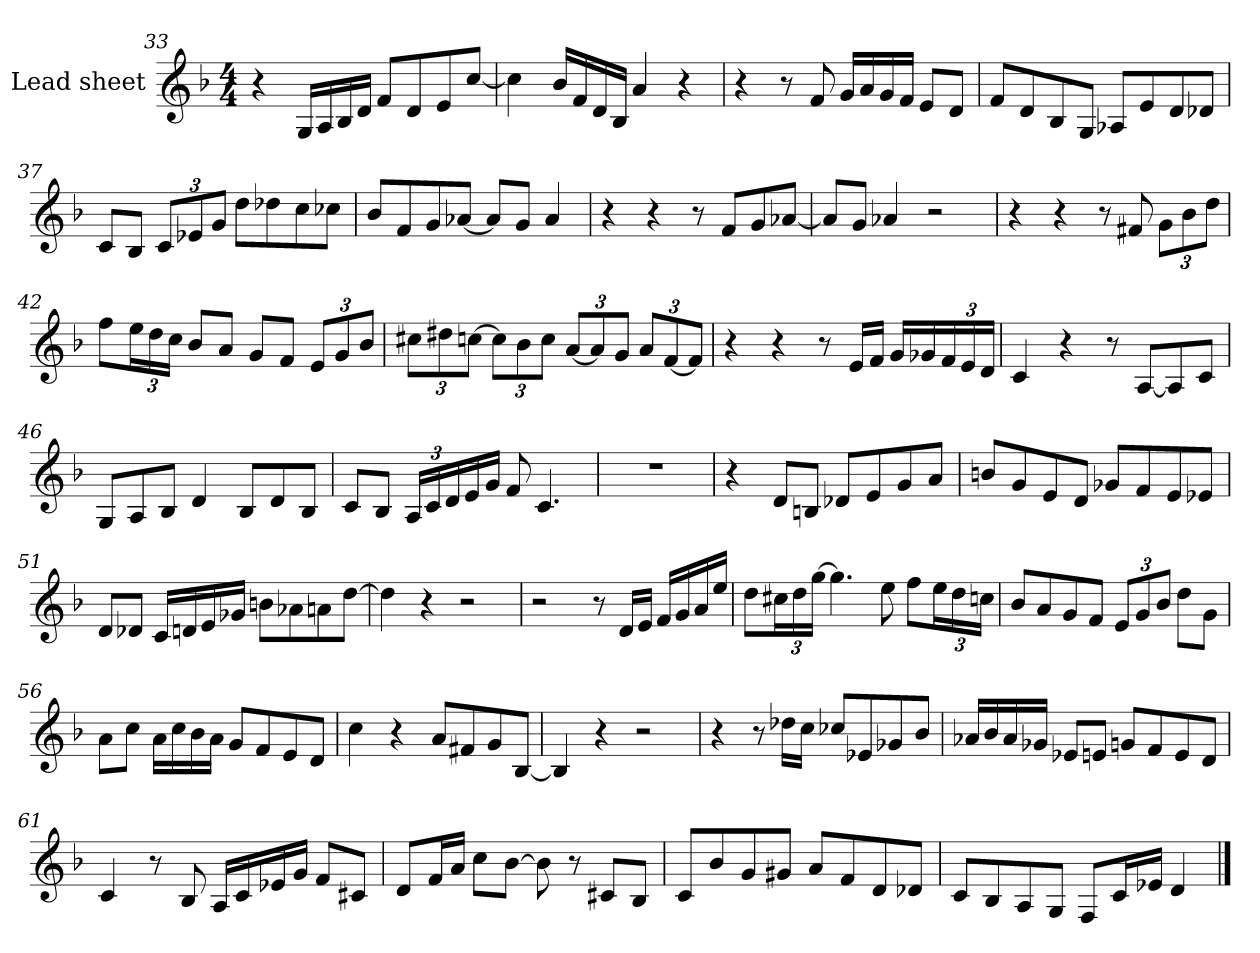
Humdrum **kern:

**kern
*part1
*staff1
*I"Lead sheet
!!LO:LB:g=z
*clefG2
*k[b-]
*F:
*M4/4
=33
4r
16G/LL
16A/
16B-/
16d/JJ
8f/L
8d/
8e/
[8cc/J
=34
4cc\]
16b-/LL
16f/
16d/
16B-/JJ
4a/
4r
=35
4r
8r
8f/
16g/LL
16a/
16g/
16f/JJ
8e/L
8d/J
=36
8f/L
8d/
8B-/
8G/J
8A-X/L
8e/
8d/
8d-X/J
!!LO:LB:g=z
=37
8c/L
8B-/J
*Xbrackettup
12c/L
12e-X/
12g/J
8dd\L
8dd-X\
8cc\
8cc-X\J
=38
8b-/L
8f/
8g/
[8a-X/J
8a-/L]
8g/J
4a-/
=39
4r
4r
8r
8f/L
8g/
[8a-X/J
=40
8a-/L]
8g/J
4a-X/
2r
!!LO:LB:g=z
=41
4r
4r
8r
8f#X/
12g\L
12b-\
12dd\J
=42
8ff\L
24ee\L
24dd\
24cc\JJ
8b-/L
8a/J
8g/L
8f/J
12e/L
12g/
12b-/J
=43
12cc#X\L
12dd#X\
[12ccn\J
12cc\L]
12b-\
12cc\J
[12a/L
12a/]
12g/J
12a/L
[12f/
12f/J]
!!LO:PB:g=z
=44
4r
4r
8r
16e/LL
16f/JJ
16g/LL
16g-X/
24f/
24e/
24d/JJ
!!LO:LB:g=z
=45
4c/
4r
8r
[8A/L
8A/]
8c/J
=46
8G/L
8A/
8B-/J
4d/
8B-/L
8d/
8B-/J
=47
8c/L
8B-/J
24A/LL
24c/
24d/
16e/
16g/JJ
8f/
4.c/
=48
1r
!!LO:LB:g=z
=49
4r
8d/L
8Bn/J
8d-X/L
8e/
8g/
8a/J
=50
8bn/L
8g/
8e/
8d/J
8g-X/L
8f/
8e/
8e-X/J
=51
8d/L
8d-X/J
16c/LL
16dn/
16e/
16g-X/JJ
8bn\L
8a-X\
8an\
[8dd\J
=52
4dd\]
4r
2r
!!LO:LB:g=z
=53
2r
8r
16d/LL
16e/JJ
16f/LL
16g/
16a/
16ee/JJ
=54
8dd\L
24cc#X\L
24dd\
[24gg\JJ
4.gg\]
8ee\
8ff\L
24ee\L
24dd\
24ccn\JJ
=55
8b-/L
8a/
8g/
8f/J
12e/L
12g/
12b-/J
8dd\L
8g\J
=56
8a\L
8cc\J
16a\LL
16cc\
16b-\
16a\JJ
8g/L
8f/
8e/
8d/J
!!LO:LB:g=z
=57
4cc\
4r
8a/L
8f#X/
8g/
[8B-/J
=58
4B-/]
4r
2r
=59
4r
8r
16dd-X\LL
16cc\JJ
8cc-X/L
8e-X/
8g-X/
8b-/J
=60
16a-X/LL
16b-/
16a-/
16g-X/JJ
8e-X/L
8en/J
8gn/L
8f/
8e/
8d/J
!!LO:LB:g=z
=61
4c/
8r
8B-/
16A/LL
16c/
16e-X/
16g/JJ
8f/L
8c#X/J
=62
8d/L
16f/L
16a/JJ
8cc\L
[8b-\J
8b-\]
8r
8c#X/L
8B-/J
=63
8c/L
8b-/
8g/
8g#X/J
8a/L
8f/
8d/
8d-X/J
=64
8c/L
8B-/
8A/
8G/J
8F/L
16c/L
16e-X/JJ
4d/
==
*-
